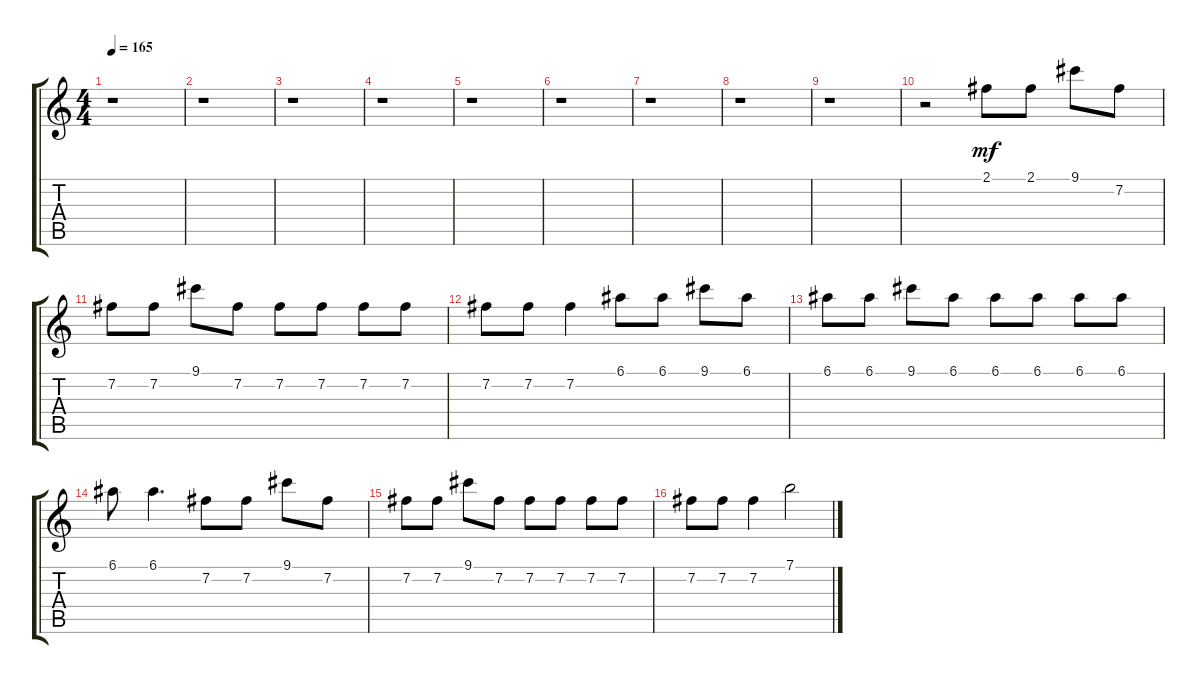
\track "" {instrument distortionguitar}
\staff {score tabs}
\tuning (E4 B3 G3 D3 A2 E2) {hide}
\ts (4 4)
\tempo 165
\clef g2
\ks c
r.1{dy mf} |
r.1 |
r.1 |
r.1 |
r.1 |
r.1 |
r.1 |
r.1 |
r.1 |
r.2 2.1.8 2.1.8 9.1.8 7.2.8 |
7.2.8 7.2.8 9.1.8 7.2.8 7.2.8 7.2.8 7.2.8 7.2.8 |
7.2.8 7.2.8 7.2.4 6.1.8 6.1.8 9.1.8 6.1.8 |
6.1.8 6.1.8 9.1.8 6.1.8 6.1.8 6.1.8 6.1.8 6.1.8 |
6.1.8 6.1.4{d} 7.2.8 7.2.8 9.1.8 7.2.8 |
7.2.8 7.2.8 9.1.8 7.2.8 7.2.8 7.2.8 7.2.8 7.2.8 |
7.2.8 7.2.8 7.2.4 7.1.2
